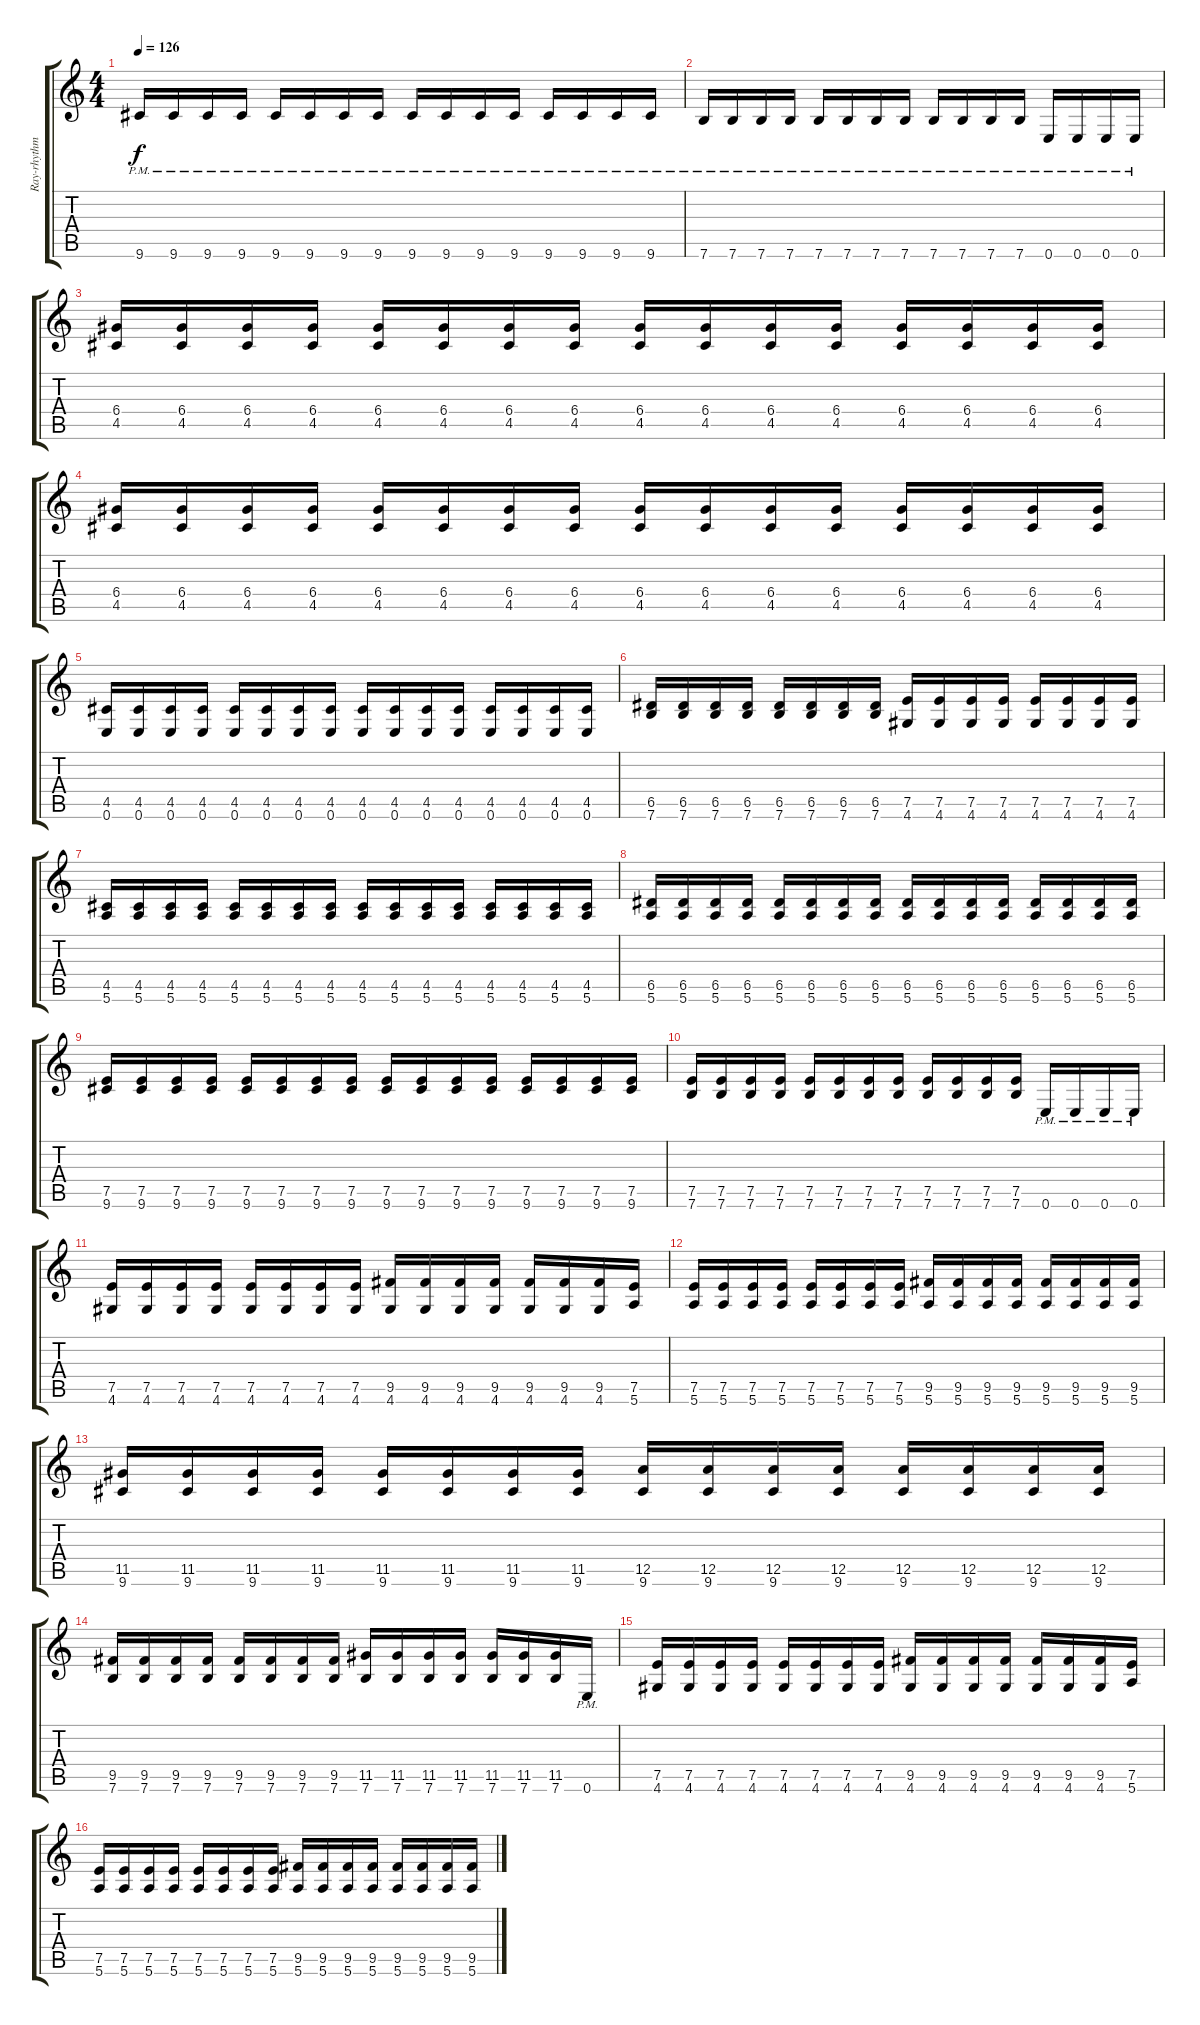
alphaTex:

\track ("Ray-rhythm" "Ray-rhythm") {instrument distortionguitar}
\staff {score tabs}
\tuning (E4 B3 G3 D3 A2 E2) {hide}
\ts (4 4)
\tempo 126
\clef g2
\ks c
9.6{pm}.16{dy f} 9.6{pm}.16 9.6{pm}.16 9.6{pm}.16 9.6{pm}.16 9.6{pm}.16 9.6{pm}.16 9.6{pm}.16 9.6{pm}.16 9.6{pm}.16 9.6{pm}.16 9.6{pm}.16 9.6{pm}.16 9.6{pm}.16 9.6{pm}.16 9.6{pm}.16 |
7.6{pm}.16 7.6{pm}.16 7.6{pm}.16 7.6{pm}.16 7.6{pm}.16 7.6{pm}.16 7.6{pm}.16 7.6{pm}.16 7.6{pm}.16 7.6{pm}.16 7.6{pm}.16 7.6{pm}.16 0.6{pm}.16 0.6{pm}.16 0.6{pm}.16 0.6{pm}.16 |
(6.4 4.5).16 (6.4 4.5).16 (6.4 4.5).16 (6.4 4.5).16 (6.4 4.5).16 (6.4 4.5).16 (6.4 4.5).16 (6.4 4.5).16 (6.4 4.5).16 (6.4 4.5).16 (6.4 4.5).16 (6.4 4.5).16 (6.4 4.5).16 (6.4 4.5).16 (6.4 4.5).16 (6.4 4.5).16 |
(6.4 4.5).16 (6.4 4.5).16 (6.4 4.5).16 (6.4 4.5).16 (6.4 4.5).16 (6.4 4.5).16 (6.4 4.5).16 (6.4 4.5).16 (6.4 4.5).16 (6.4 4.5).16 (6.4 4.5).16 (6.4 4.5).16 (6.4 4.5).16 (6.4 4.5).16 (6.4 4.5).16 (6.4 4.5).16 |
(4.5 0.6).16 (4.5 0.6).16 (4.5 0.6).16 (4.5 0.6).16 (4.5 0.6).16 (4.5 0.6).16 (4.5 0.6).16 (4.5 0.6).16 (4.5 0.6).16 (4.5 0.6).16 (4.5 0.6).16 (4.5 0.6).16 (4.5 0.6).16 (4.5 0.6).16 (4.5 0.6).16 (4.5 0.6).16 |
(6.5 7.6).16 (6.5 7.6).16 (6.5 7.6).16 (6.5 7.6).16 (6.5 7.6).16 (6.5 7.6).16 (6.5 7.6).16 (6.5 7.6).16 (7.5 4.6).16 (7.5 4.6).16 (7.5 4.6).16 (7.5 4.6).16 (7.5 4.6).16 (7.5 4.6).16 (7.5 4.6).16 (7.5 4.6).16 |
(4.5 5.6).16 (4.5 5.6).16 (4.5 5.6).16 (4.5 5.6).16 (4.5 5.6).16 (4.5 5.6).16 (4.5 5.6).16 (4.5 5.6).16 (4.5 5.6).16 (4.5 5.6).16 (4.5 5.6).16 (4.5 5.6).16 (4.5 5.6).16 (4.5 5.6).16 (4.5 5.6).16 (4.5 5.6).16 |
(6.5 5.6).16 (6.5 5.6).16 (6.5 5.6).16 (6.5 5.6).16 (6.5 5.6).16 (6.5 5.6).16 (6.5 5.6).16 (6.5 5.6).16 (6.5 5.6).16 (6.5 5.6).16 (6.5 5.6).16 (6.5 5.6).16 (6.5 5.6).16 (6.5 5.6).16 (6.5 5.6).16 (6.5 5.6).16 |
(7.5 9.6).16 (7.5 9.6).16 (7.5 9.6).16 (7.5 9.6).16 (7.5 9.6).16 (7.5 9.6).16 (7.5 9.6).16 (7.5 9.6).16 (7.5 9.6).16 (7.5 9.6).16 (7.5 9.6).16 (7.5 9.6).16 (7.5 9.6).16 (7.5 9.6).16 (7.5 9.6).16 (7.5 9.6).16 |
(7.5 7.6).16 (7.5 7.6).16 (7.5 7.6).16 (7.5 7.6).16 (7.5 7.6).16 (7.5 7.6).16 (7.5 7.6).16 (7.5 7.6).16 (7.5 7.6).16 (7.5 7.6).16 (7.5 7.6).16 (7.5 7.6).16 0.6{pm}.16 0.6{pm}.16 0.6{pm}.16 0.6{pm}.16 |
(7.5 4.6).16 (7.5 4.6).16 (7.5 4.6).16 (7.5 4.6).16 (7.5 4.6).16 (7.5 4.6).16 (7.5 4.6).16 (7.5 4.6).16 (9.5 4.6).16 (9.5 4.6).16 (9.5 4.6).16 (9.5 4.6).16 (9.5 4.6).16 (9.5 4.6).16 (9.5 4.6).16 (7.5 5.6).16 |
(7.5 5.6).16 (7.5 5.6).16 (7.5 5.6).16 (7.5 5.6).16 (7.5 5.6).16 (7.5 5.6).16 (7.5 5.6).16 (7.5 5.6).16 (9.5 5.6).16 (9.5 5.6).16 (9.5 5.6).16 (9.5 5.6).16 (9.5 5.6).16 (9.5 5.6).16 (9.5 5.6).16 (9.5 5.6).16 |
(11.5 9.6).16 (11.5 9.6).16 (11.5 9.6).16 (11.5 9.6).16 (11.5 9.6).16 (11.5 9.6).16 (11.5 9.6).16 (11.5 9.6).16 (12.5 9.6).16 (12.5 9.6).16 (12.5 9.6).16 (12.5 9.6).16 (12.5 9.6).16 (12.5 9.6).16 (12.5 9.6).16 (12.5 9.6).16 |
(9.5 7.6).16 (9.5 7.6).16 (9.5 7.6).16 (9.5 7.6).16 (9.5 7.6).16 (9.5 7.6).16 (9.5 7.6).16 (9.5 7.6).16 (11.5 7.6).16 (11.5 7.6).16 (11.5 7.6).16 (11.5 7.6).16 (11.5 7.6).16 (11.5 7.6).16 (11.5 7.6).16 0.6{pm}.16 |
(7.5 4.6).16 (7.5 4.6).16 (7.5 4.6).16 (7.5 4.6).16 (7.5 4.6).16 (7.5 4.6).16 (7.5 4.6).16 (7.5 4.6).16 (9.5 4.6).16 (9.5 4.6).16 (9.5 4.6).16 (9.5 4.6).16 (9.5 4.6).16 (9.5 4.6).16 (9.5 4.6).16 (7.5 5.6).16 |
(7.5 5.6).16 (7.5 5.6).16 (7.5 5.6).16 (7.5 5.6).16 (7.5 5.6).16 (7.5 5.6).16 (7.5 5.6).16 (7.5 5.6).16 (9.5 5.6).16 (9.5 5.6).16 (9.5 5.6).16 (9.5 5.6).16 (9.5 5.6).16 (9.5 5.6).16 (9.5 5.6).16 (9.5 5.6).16
